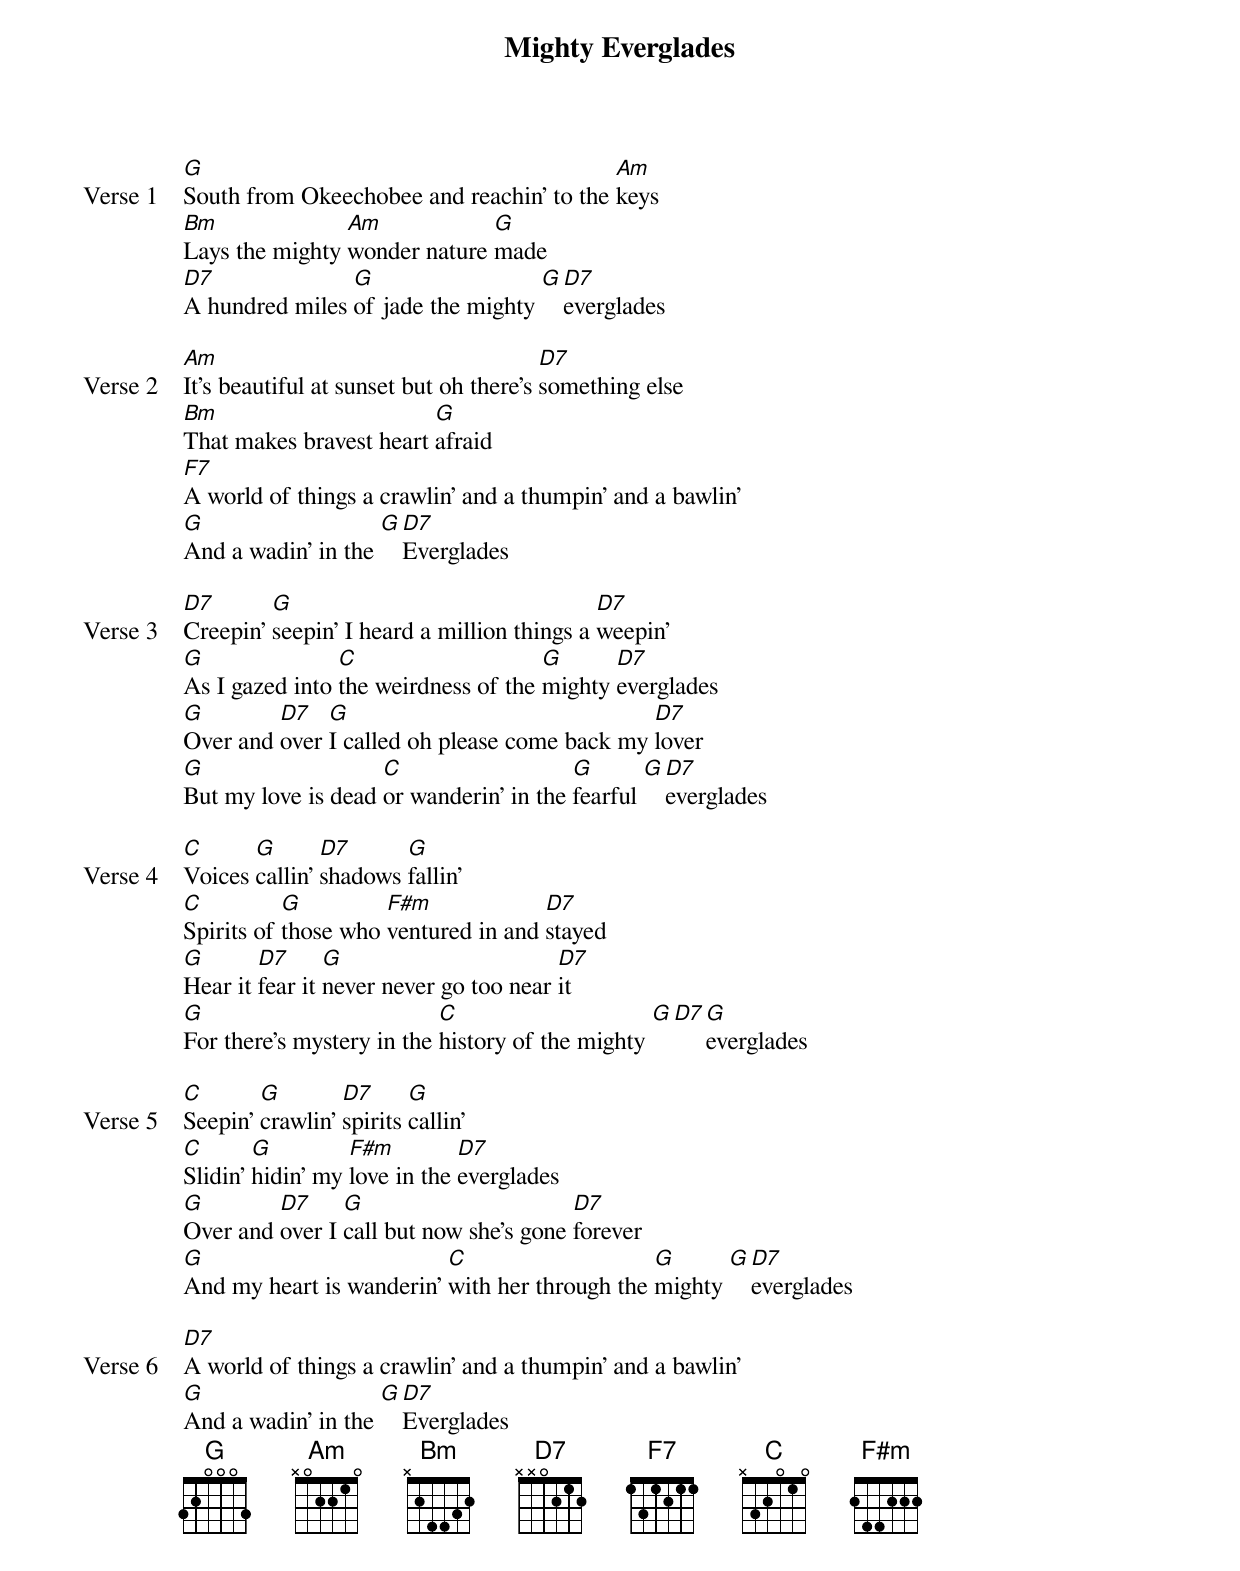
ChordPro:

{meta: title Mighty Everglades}
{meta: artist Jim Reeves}
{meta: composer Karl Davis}
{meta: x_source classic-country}
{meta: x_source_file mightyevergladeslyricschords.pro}
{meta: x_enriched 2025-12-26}

{start_of_verse: Verse 1}
[G]South from Okeechobee and reachin' to the [Am]keys
[Bm]Lays the mighty [Am]wonder nature [G]made
[D7]A hundred miles [G]of jade the mighty [G][D7]everglades
{end_of_verse}

{start_of_verse: Verse 2}
[Am]It's beautiful at sunset but oh there's [D7]something else
[Bm]That makes bravest heart [G]afraid
[F7]A world of things a crawlin' and a thumpin' and a bawlin'
[G]And a wadin' in the [G][D7]Everglades
{end_of_verse}

{start_of_verse: Verse 3}
[D7]Creepin' [G]seepin' I heard a million things a [D7]weepin'
[G]As I gazed into [C]the weirdness of the [G]mighty [D7]everglades
[G]Over and [D7]over [G]I called oh please come back my [D7]lover
[G]But my love is dead [C]or wanderin' in the [G]fearful [G][D7]everglades
{end_of_verse}

{start_of_verse: Verse 4}
[C]Voices [G]callin' [D7]shadows [G]fallin'
[C]Spirits of [G]those who [F#m]ventured in and [D7]stayed
[G]Hear it [D7]fear it [G]never never go too near [D7]it
[G]For there's mystery in the [C]history of the mighty [G][D7][G]everglades
{end_of_verse}

{start_of_verse: Verse 5}
[C]Seepin' [G]crawlin' [D7]spirits [G]callin'
[C]Slidin' [G]hidin' my [F#m]love in the [D7]everglades
[G]Over and [D7]over I [G]call but now she's gone [D7]forever
[G]And my heart is wanderin' [C]with her through the [G]mighty [G][D7]everglades
{end_of_verse}

{start_of_verse: Verse 6}
[D7]A world of things a crawlin' and a thumpin' and a bawlin'
[G]And a wadin' in the [G][D7]Everglades
{end_of_verse}
